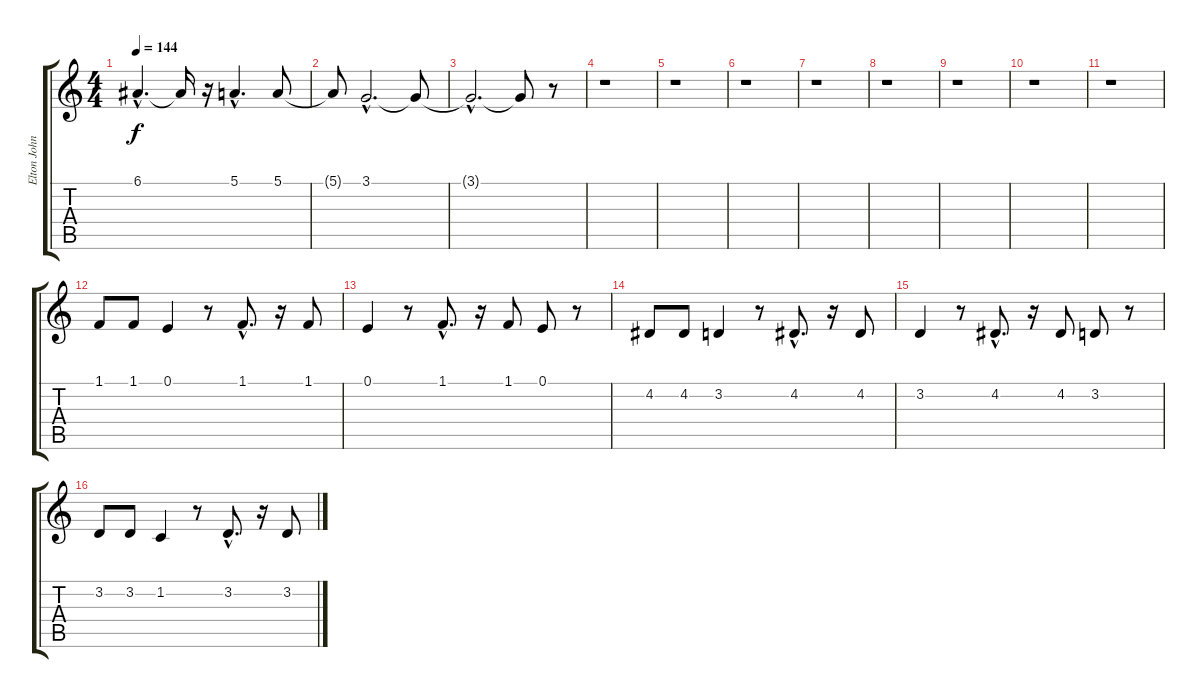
\track ("Elton John (melody with lyrics)" "Elton John") {instrument lead8bassandlead}
\staff {score tabs}
\tuning (E4 B3 G3 D3 A2 E2) {hide}
\ts (4 4)
\tempo 144
\clef g2
\ks c
6.1{hac}.4{d lyrics (0 "") lyrics (1 "") lyrics (2 "") lyrics (3 "") lyrics (4 "") dy f} 6.1{t}.16{lyrics (0 "") lyrics (1 "") lyrics (2 "") lyrics (3 "") lyrics (4 "")} r.16 5.1{hac}.4{d lyrics (0 "") lyrics (1 "") lyrics (2 "") lyrics (3 "") lyrics (4 "")} 5.1.8{lyrics (0 "") lyrics (1 "") lyrics (2 "") lyrics (3 "") lyrics (4 "")} |
5.1{t}.8{lyrics (0 "") lyrics (1 "") lyrics (2 "") lyrics (3 "") lyrics (4 "")} 3.1{hac}.2{d lyrics (0 "") lyrics (1 "") lyrics (2 "") lyrics (3 "") lyrics (4 "")} 3.1{t}.8{lyrics (0 "") lyrics (1 "") lyrics (2 "") lyrics (3 "") lyrics (4 "")} |
3.1{hac t}.2{d lyrics (0 "") lyrics (1 "") lyrics (2 "") lyrics (3 "") lyrics (4 "")} 3.1{t}.8{lyrics (0 "") lyrics (1 "") lyrics (2 "") lyrics (3 "") lyrics (4 "")} r.8 |
r.1 |
r.1 |
r.1 |
r.1 |
r.1 |
r.1 |
r.1 |
r.1 |
1.1.8{lyrics (0 "") lyrics (1 "") lyrics (2 "") lyrics (3 "") lyrics (4 "")} 1.1.8{lyrics (0 "") lyrics (1 "") lyrics (2 "") lyrics (3 "") lyrics (4 "")} 0.1.4{lyrics (0 "") lyrics (1 "") lyrics (2 "") lyrics (3 "") lyrics (4 "")} r.8 1.1{hac}.8{d lyrics (0 "") lyrics (1 "") lyrics (2 "") lyrics (3 "") lyrics (4 "")} r.16 1.1.8{lyrics (0 "") lyrics (1 "") lyrics (2 "") lyrics (3 "") lyrics (4 "")} |
0.1.4{lyrics (0 "") lyrics (1 "") lyrics (2 "") lyrics (3 "") lyrics (4 "")} r.8 1.1{hac}.8{d lyrics (0 "") lyrics (1 "") lyrics (2 "") lyrics (3 "") lyrics (4 "")} r.16 1.1.8{lyrics (0 "") lyrics (1 "") lyrics (2 "") lyrics (3 "") lyrics (4 "")} 0.1.8{lyrics (0 "") lyrics (1 "") lyrics (2 "") lyrics (3 "") lyrics (4 "")} r.8 |
4.2.8{lyrics (0 "") lyrics (1 "") lyrics (2 "") lyrics (3 "") lyrics (4 "")} 4.2.8{lyrics (0 "") lyrics (1 "") lyrics (2 "") lyrics (3 "") lyrics (4 "")} 3.2.4{lyrics (0 "") lyrics (1 "") lyrics (2 "") lyrics (3 "") lyrics (4 "")} r.8 4.2{hac}.8{d lyrics (0 "") lyrics (1 "") lyrics (2 "") lyrics (3 "") lyrics (4 "")} r.16 4.2.8{lyrics (0 "") lyrics (1 "") lyrics (2 "") lyrics (3 "") lyrics (4 "")} |
3.2.4{lyrics (0 "") lyrics (1 "") lyrics (2 "") lyrics (3 "") lyrics (4 "")} r.8 4.2{hac}.8{d lyrics (0 "") lyrics (1 "") lyrics (2 "") lyrics (3 "") lyrics (4 "")} r.16 4.2.8{lyrics (0 "") lyrics (1 "") lyrics (2 "") lyrics (3 "") lyrics (4 "")} 3.2.8{lyrics (0 "") lyrics (1 "") lyrics (2 "") lyrics (3 "") lyrics (4 "")} r.8 |
3.2.8{lyrics (0 "") lyrics (1 "") lyrics (2 "") lyrics (3 "") lyrics (4 "")} 3.2.8{lyrics (0 "") lyrics (1 "") lyrics (2 "") lyrics (3 "") lyrics (4 "")} 1.2.4{lyrics (0 "") lyrics (1 "") lyrics (2 "") lyrics (3 "") lyrics (4 "")} r.8 3.2{hac}.8{d lyrics (0 "") lyrics (1 "") lyrics (2 "") lyrics (3 "") lyrics (4 "")} r.16 3.2.8{lyrics (0 "") lyrics (1 "") lyrics (2 "") lyrics (3 "") lyrics (4 "")}
